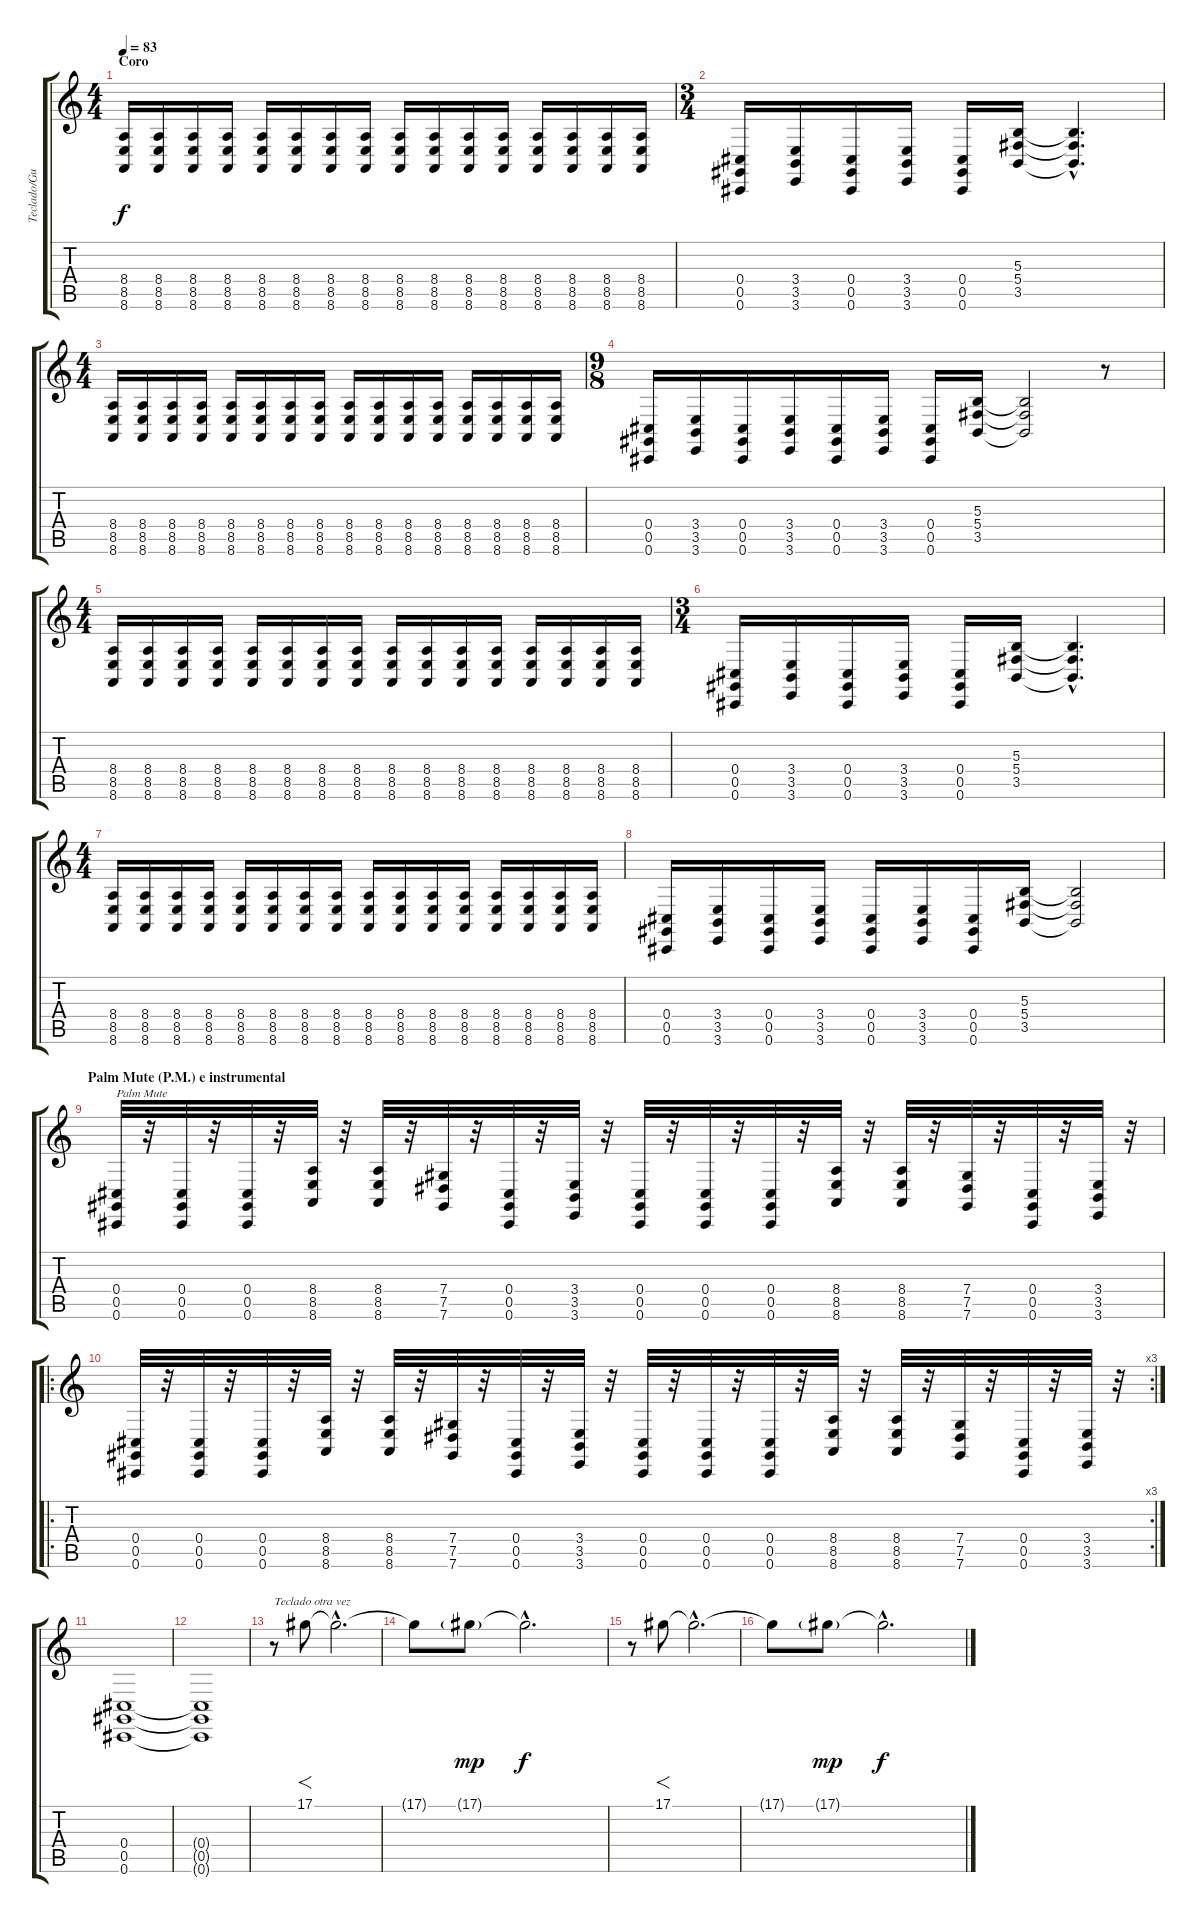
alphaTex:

\track ("Teclado/Guitarra 2 (Overdub)" "Teclado/Gu") {instrument stringensemble1}
\staff {score tabs}
\tuning (Eb4 Bb3 Gb3 Db3 Ab2 Db2) {hide}
\ts (4 4)
\section ("" "Coro")
\tempo 83
\clef g2
\ks c
(8.4 8.5 8.6).16{dy f} (8.4 8.5 8.6).16 (8.4 8.5 8.6).16 (8.4 8.5 8.6).16 (8.4 8.5 8.6).16 (8.4 8.5 8.6).16 (8.4 8.5 8.6).16 (8.4 8.5 8.6).16 (8.4 8.5 8.6).16 (8.4 8.5 8.6).16 (8.4 8.5 8.6).16 (8.4 8.5 8.6).16 (8.4 8.5 8.6).16 (8.4 8.5 8.6).16 (8.4 8.5 8.6).16 (8.4 8.5 8.6).16 |
\ts (3 4)
(0.4 0.5 0.6).16 (3.4 3.5 3.6).16 (0.4 0.5 0.6).16 (3.4 3.5 3.6).16 (0.4 0.5 0.6).16 (5.3 5.4 3.5).16 (5.3{hac t} 5.4{hac t} 3.5{hac t}).4{d} |
\ts (4 4)
(8.4 8.5 8.6).16 (8.4 8.5 8.6).16 (8.4 8.5 8.6).16 (8.4 8.5 8.6).16 (8.4 8.5 8.6).16 (8.4 8.5 8.6).16 (8.4 8.5 8.6).16 (8.4 8.5 8.6).16 (8.4 8.5 8.6).16 (8.4 8.5 8.6).16 (8.4 8.5 8.6).16 (8.4 8.5 8.6).16 (8.4 8.5 8.6).16 (8.4 8.5 8.6).16 (8.4 8.5 8.6).16 (8.4 8.5 8.6).16 |
\ts (9 8)
(0.4 0.5 0.6).16 (3.4 3.5 3.6).16 (0.4 0.5 0.6).16 (3.4 3.5 3.6).16 (0.4 0.5 0.6).16 (3.4 3.5 3.6).16 (0.4 0.5 0.6).16 (5.3 5.4 3.5).16 (5.3{t} 5.4{t} 3.5{t}).2 r.8 |
\ts (4 4)
(8.4 8.5 8.6).16 (8.4 8.5 8.6).16 (8.4 8.5 8.6).16 (8.4 8.5 8.6).16 (8.4 8.5 8.6).16 (8.4 8.5 8.6).16 (8.4 8.5 8.6).16 (8.4 8.5 8.6).16 (8.4 8.5 8.6).16 (8.4 8.5 8.6).16 (8.4 8.5 8.6).16 (8.4 8.5 8.6).16 (8.4 8.5 8.6).16 (8.4 8.5 8.6).16 (8.4 8.5 8.6).16 (8.4 8.5 8.6).16 |
\ts (3 4)
(0.4 0.5 0.6).16 (3.4 3.5 3.6).16 (0.4 0.5 0.6).16 (3.4 3.5 3.6).16 (0.4 0.5 0.6).16 (5.3 5.4 3.5).16 (5.3{hac t} 5.4{hac t} 3.5{hac t}).4{d} |
\ts (4 4)
(8.4 8.5 8.6).16 (8.4 8.5 8.6).16 (8.4 8.5 8.6).16 (8.4 8.5 8.6).16 (8.4 8.5 8.6).16 (8.4 8.5 8.6).16 (8.4 8.5 8.6).16 (8.4 8.5 8.6).16 (8.4 8.5 8.6).16 (8.4 8.5 8.6).16 (8.4 8.5 8.6).16 (8.4 8.5 8.6).16 (8.4 8.5 8.6).16 (8.4 8.5 8.6).16 (8.4 8.5 8.6).16 (8.4 8.5 8.6).16 |
(0.4 0.5 0.6).16 (3.4 3.5 3.6).16 (0.4 0.5 0.6).16 (3.4 3.5 3.6).16 (0.4 0.5 0.6).16 (3.4 3.5 3.6).16 (0.4 0.5 0.6).16 (5.3 5.4 3.5).16 (5.3{t} 5.4{t} 3.5{t}).2 |
\section ("" "Palm Mute (P.M.) e instrumental")
(0.4 0.5 0.6).32{txt "Palm Mute"} r.32 (0.4 0.5 0.6).32 r.32 (0.4 0.5 0.6).32 r.32 (8.4 8.5 8.6).32 r.32 (8.4 8.5 8.6).32 r.32 (7.4 7.5 7.6).32 r.32 (0.4 0.5 0.6).32 r.32 (3.4 3.5 3.6).32 r.32 (0.4 0.5 0.6).32 r.32 (0.4 0.5 0.6).32 r.32 (0.4 0.5 0.6).32 r.32 (8.4 8.5 8.6).32 r.32 (8.4 8.5 8.6).32 r.32 (7.4 7.5 7.6).32 r.32 (0.4 0.5 0.6).32 r.32 (3.4 3.5 3.6).32 r.32 |
\ro
\rc 3
(0.4 0.5 0.6).32 r.32 (0.4 0.5 0.6).32 r.32 (0.4 0.5 0.6).32 r.32 (8.4 8.5 8.6).32 r.32 (8.4 8.5 8.6).32 r.32 (7.4 7.5 7.6).32 r.32 (0.4 0.5 0.6).32 r.32 (3.4 3.5 3.6).32 r.32 (0.4 0.5 0.6).32 r.32 (0.4 0.5 0.6).32 r.32 (0.4 0.5 0.6).32 r.32 (8.4 8.5 8.6).32 r.32 (8.4 8.5 8.6).32 r.32 (7.4 7.5 7.6).32 r.32 (0.4 0.5 0.6).32 r.32 (3.4 3.5 3.6).32 r.32 |
(0.4 0.5 0.6).1 |
(0.4{t} 0.5{t} 0.6{t}).1 |
r.8{txt "Teclado otra vez"} 17.1.8{f instrument stringensemble1} 17.1{hac t}.2{d} |
17.1{t}.8 17.1{g}.8{dy mp} 17.1{hac t}.2{d dy f} |
r.8 17.1.8{f} 17.1{hac t}.2{d} |
17.1{t}.8 17.1{g}.8{dy mp} 17.1{hac t}.2{d dy f}
